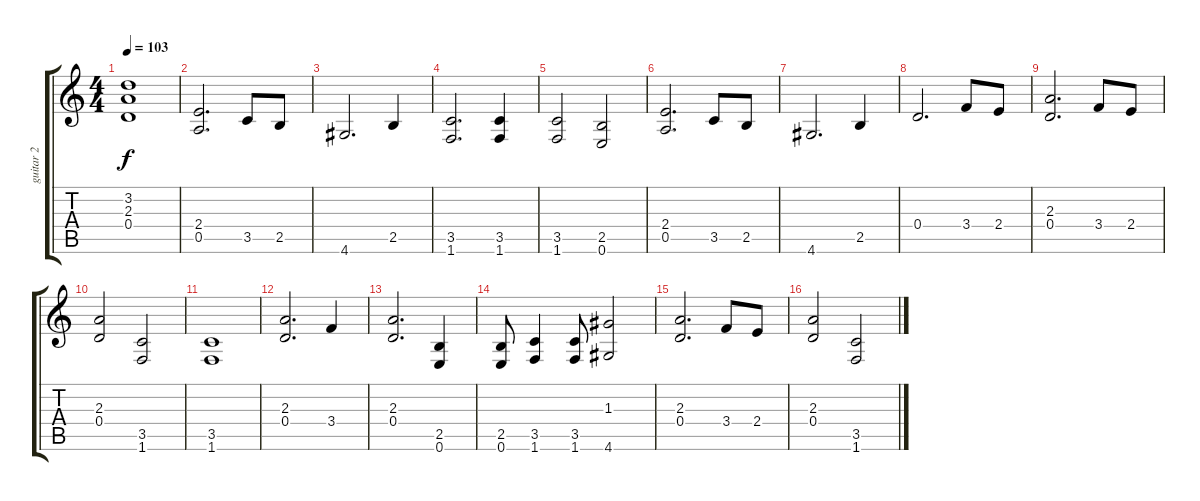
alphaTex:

\track ("guitar 2" "guitar 2") {instrument distortionguitar}
\staff {score tabs}
\tuning (E4 B3 G3 D3 A2 E2) {hide}
\ts (4 4)
\tempo 103
\clef g2
\ks c
(3.2 2.3 0.4).1{dy f} |
(2.4 0.5).2{d} 3.5.8 2.5.8 |
4.6.2{d} 2.5.4 |
(3.5 1.6).2{d} (3.5 1.6).4 |
(3.5 1.6).2 (2.5 0.6).2 |
(2.4 0.5).2{d} 3.5.8 2.5.8 |
4.6.2{d} 2.5.4 |
0.4.2{d} 3.4.8 2.4.8 |
(2.3 0.4).2{d} 3.4.8 2.4.8 |
(2.3 0.4).2 (3.5 1.6).2 |
(3.5 1.6).1 |
(2.3 0.4).2{d} 3.4.4 |
(2.3 0.4).2{d} (2.5 0.6).4 |
(2.5 0.6).8 (3.5 1.6).4 (3.5 1.6).8 (1.3 4.6).2 |
(2.3 0.4).2{d} 3.4.8 2.4.8 |
(2.3 0.4).2 (3.5 1.6).2
